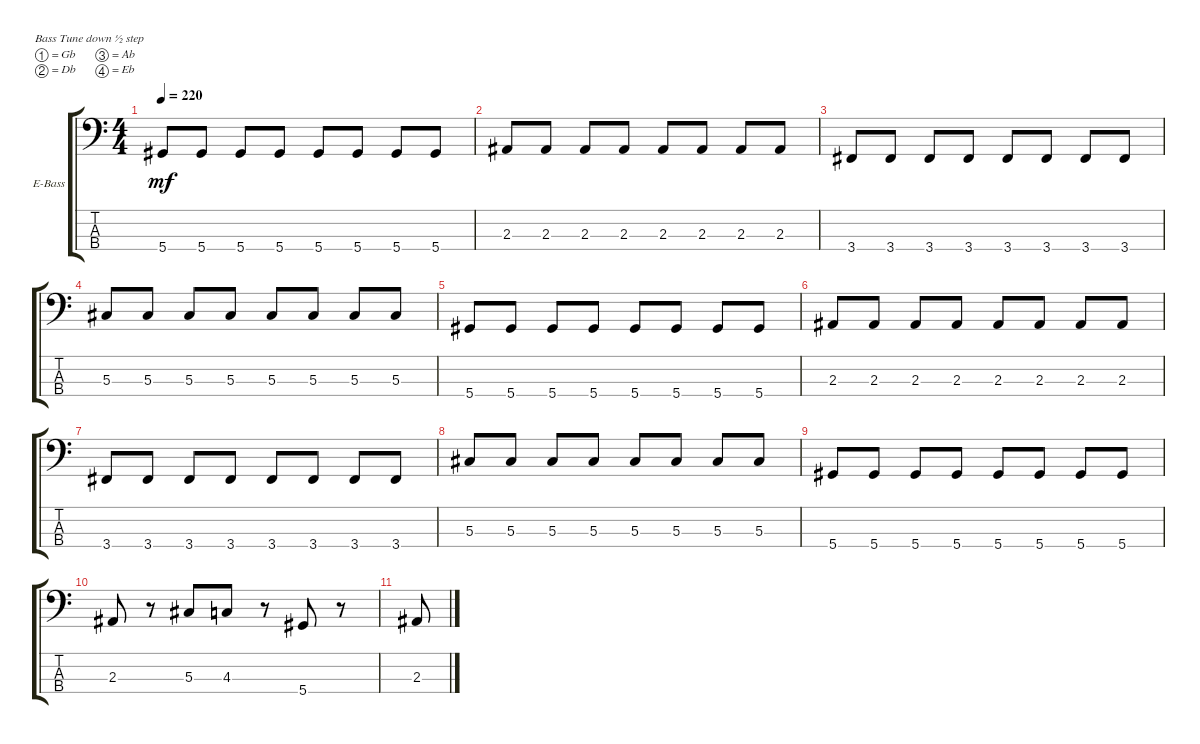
\defaultSystemsLayout 4
\bracketExtendMode groupsimilarinstruments
\firstSystemTrackNameOrientation horizontal
\otherSystemsTrackNameOrientation horizontal
\track ("Иван Изотов" "E-Bass") {instrument electricbassfinger}
\staff {score tabs}
\tuning (Gb2 Db2 Ab1 Eb1)
\ts (4 4)
\tempo 220
\clef f4
\scale
0.333333
\ks c
5.4.8{dy mf} 5.4.8 5.4.8 5.4.8 5.4.8 5.4.8 5.4.8 5.4.8 |
\scale
0.333333 2.3.8 2.3.8 2.3.8 2.3.8 2.3.8 2.3.8 2.3.8 2.3.8 |
\scale
0.333333 3.4.8 3.4.8 3.4.8 3.4.8 3.4.8 3.4.8 3.4.8 3.4.8 |
\scale
0.333333 5.3.8 5.3.8 5.3.8 5.3.8 5.3.8 5.3.8 5.3.8 5.3.8 |
\scale
0.333333 5.4.8 5.4.8 5.4.8 5.4.8 5.4.8 5.4.8 5.4.8 5.4.8 |
\scale
0.333333 2.3.8 2.3.8 2.3.8 2.3.8 2.3.8 2.3.8 2.3.8 2.3.8 |
\scale
0.333333 3.4.8 3.4.8 3.4.8 3.4.8 3.4.8 3.4.8 3.4.8 3.4.8 |
\scale
0.333333 5.3.8 5.3.8 5.3.8 5.3.8 5.3.8 5.3.8 5.3.8 5.3.8 |
\scale
0.333333 5.4.8 5.4.8 5.4.8 5.4.8 5.4.8 5.4.8 5.4.8 5.4.8 |
2.3.8 r.8 5.3.8 4.3.8 r.8 5.4.8 r.8 |
2.3.8
